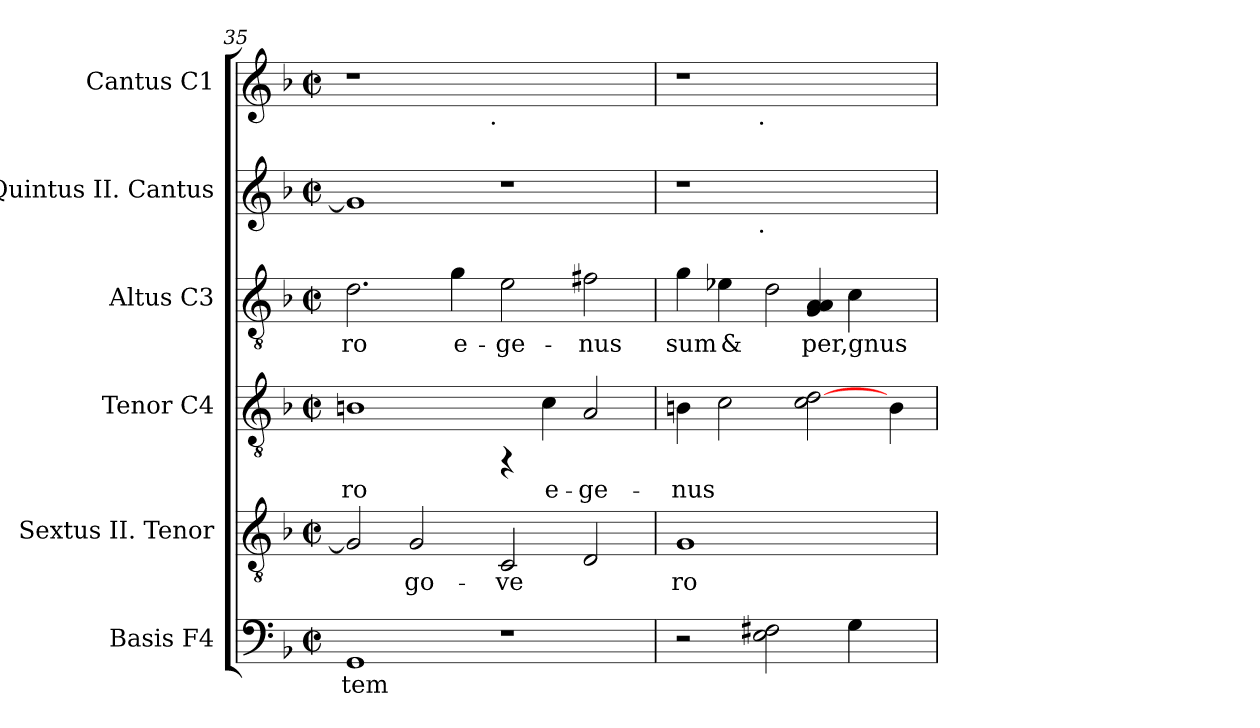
**kern	**text	**kern	**text	**kern	**text	**kern	**text	**kern	**text	**kern
*part6	*part6	*part5	*part5	*part4	*part4	*part3	*part3	*part2	*part2	*part1
*staff6	*staff6	*staff5	*staff5	*staff4	*staff4	*staff3	*staff3	*staff2	*staff2	*staff1
*I"Basis  F4	*	*I"Sextus  II. Tenor	*	*I"Tenor  C4	*	*I"Altus  C3	*	*I"Quintus  II. Cantus	*	*I"Cantus  C1
*I'B	*	*	*	*I'T	*	*I'A	*	*	*	*I'C
*clefF4	*	*clefGv2	*	*clefGv2	*	*clefGv2	*	*clefG2	*	*clefG2
*k[b-]	*	*k[b-]	*	*k[b-]	*	*k[b-]	*	*k[b-]	*	*k[b-]
*F:	*	*F:	*	*F:	*	*F:	*	*F:	*	*F:
*M2/2	*	*M2/2	*	*M2/2	*	*M2/2	*	*M2/2	*	*M2/2
*met(c|)	*	*met(c|)	*	*met(c|)	*	*met(c|)	*	*met(c|)	*	*met(c|)
=35	=35	=35	=35	=35	=35	=35	=35	=35	=35	=35
!	!LO:LY:b:cj	!	!LO:LY:b:rj	!	!LO:LY:b:cj	!	!LO:LY:b:cj	!	!LO:LY:b:cj	!
*	*	*	*	*	*	*	*	*	*	*^
1GG	-tem	2G/]	--	1Bn	-ro	2.d\	-ro	1g]	.	1r	2ryy
!	!	!	!LO:LY:b:rj	!	!	!	!	!	!	!	!
.	.	2G/	-go-	.	.	.	.	.	.	.	4...ryy
!	!	!	!	!	!	!	!LO:LY:b:cj	!	!	!	!
.	.	.	.	.	.	4g\	e-	.	.	.	.
!	!	!	!	!	!	!	!	!	!	!	!LO:TX:b:t=.
.	.	.	.	.	.	.	.	.	.	.	1ryy
!	!	!	!LO:LY:b:rj	!	!	!	!LO:LY:b:cj	!	!	!	!
1r	.	2C/	-ve-	4rFF	.	2e\	-ge-	1r	.	1ryy	.
!	!	!	!	!	!LO:LY:b:cj	!	!	!	!	!	!
.	.	.	.	4c\	e-	.	.	.	.	.	.
!	!	!	!LO:LY:b:rj	!	!LO:LY:b:cj	!	!LO:LY:b:cj	!	!	!	!
.	.	2D/	--	2A/	-ge-	2f#X\	-nus	.	.	.	.
.	.	.	.	.	.	.	.	.	.	.	32ryy
=36	=36	=36	=36	=36	=36	=36	=36	=36	=36	=36	=36
!	!	!	!LO:LY:b:rj	!	!LO:LY:b:cj	!	!LO:LY:b:cj	!	!	!	!
*	*	*	*	*	*	*^	*	*^	*	*	*
2r	.	1G	-ro	4Bn\	-nus	4g\	2.ryy	sum	1r	4ryy	.	1r	4ryy
!	!	!	!	!	!	!	!	!LO:LY:b:cj	!	!	!	!	!
.	.	.	.	2c\	.	4e-X\	.	&	.	8...ryy	.	.	8...ryy
!	!	!	!	!	!	!	!	!	!	!	!	!	!LO:TX:b:t=.
!	!	!	!	!	!	!	!	!	!	!LO:TX:b:t=.	!	!	!
.	.	.	.	.	.	.	.	.	.	1ryy	.	.	1ryy
2E\ 2F#X\	.	.	.	.	.	2d\	.	.	.	.	.	.	.
!	!	!	!	!	!	!	!	!LO:LY:b:cj	!	!	!	!	!
.	.	.	.	2c\ [>2d\	.	.	4A/ 4G/ 4A/	per,gnus	.	.	.	.	.
!	!LO:LY:b:cj	!	!	!	!	!	!	!	!	!	!	!	!
4G\	.	2ryy	.	.	.	4c\	4ryy	.	2ryy	.	.	2ryy	.
!	!	!	!	!	!LO:LY:b:cj	!	!	!	!	!	!	!	!
4ryy	.	.	.	4B\	.	4ryy	4ryy	.	.	.	.	.	.
.	.	.	.	.	.	.	.	.	.	64ryy	.	.	64ryy
*	*	*	*	*	*	*v	*v	*	*	*	*	*v	*v
*	*	*	*	*	*	*	*	*v	*v	*	*
=	=	=	=	=	=	=	=	=	=	=
*-	*-	*-	*-	*-	*-	*-	*-	*-	*-	*-
